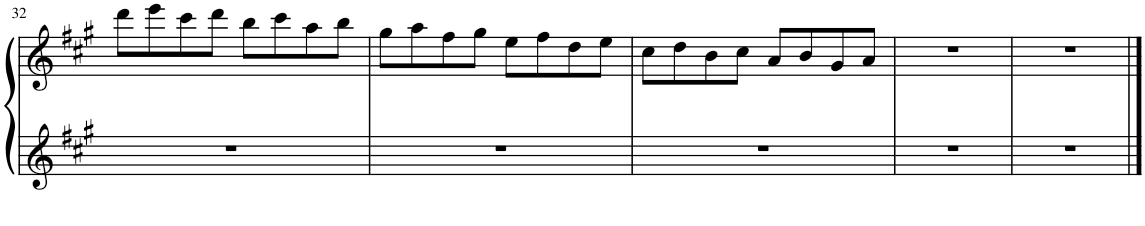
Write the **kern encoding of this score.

**kern	**kern
*part1	*part1
*staff2	*staff1
*I"Piano	*
*I'Pno.	*
!!LO:PB:g=z
*clefG2	*clefG2
*k[f#c#g#]	*k[f#c#g#]
*M4/4	*M4/4
=32	=32
1r	8ddd\L
.	8eee\
.	8ccc#\
.	8ddd\J
.	8bb\L
.	8ccc#\
.	8aa\
.	8bb\J
=33	=33
1r	8gg#\L
.	8aa\
.	8ff#\
.	8gg#\J
.	8ee\L
.	8ff#\
.	8dd\
.	8ee\J
=34	=34
1r	8cc#\L
.	8dd\
.	8b\
.	8cc#\J
.	8a/L
.	8b/
.	8g#/
.	8a/J
=35	=35
1r	1r
=36	=36
1r	1r
==	==
*-	*-
